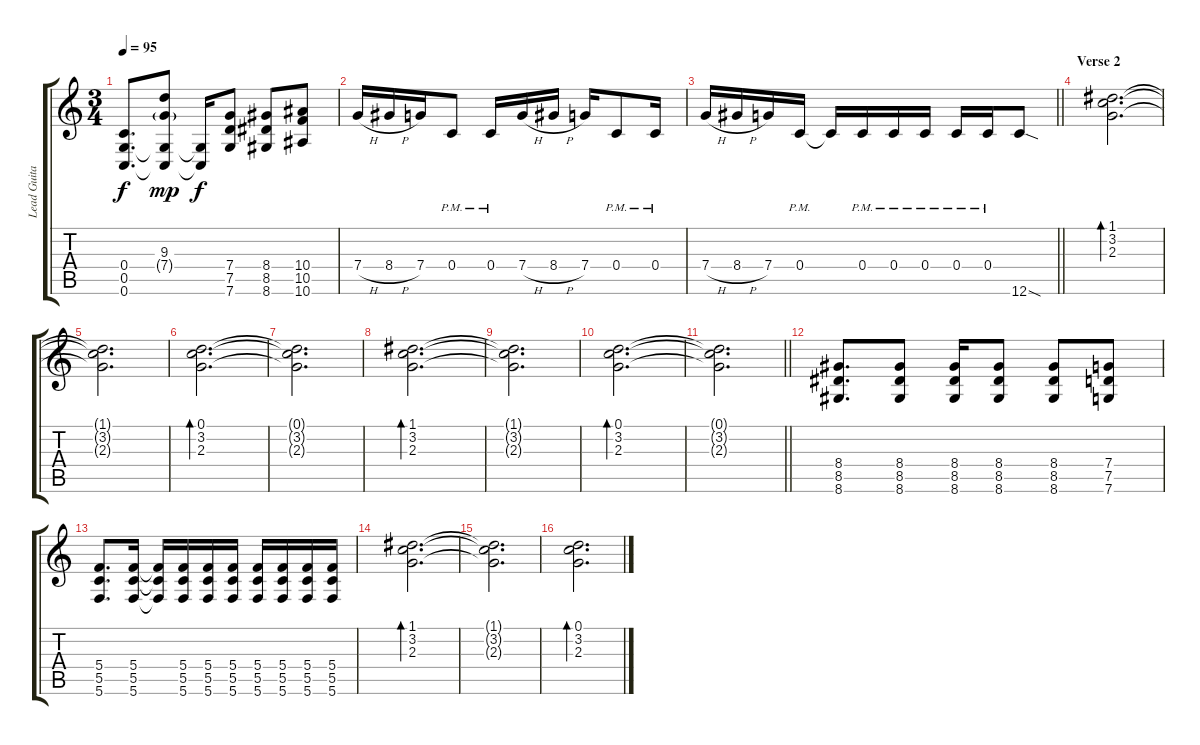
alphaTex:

\track ("Lead Guitar" "Lead Guita") {instrument distortionguitar}
\staff {score tabs}
\tuning (D4 A3 F3 C3 G2 C2) {hide}
\ts (3 4)
\tempo 95
\clef g2
\ks c
(0.4 0.5 0.6).8{d dy f} (9.3 7.4{g} 0.5{t} 0.6{t}).8{dy mp} (0.5{t} 0.6{t}).16{dy f} (7.4 7.5 7.6).8 (8.4 8.5 8.6).8 (10.4 10.5 10.6).8 |
7.4{h}.16 8.4{h}.16 7.4.16 0.4{pm}.8 0.4{pm}.16 7.4{h}.16 8.4{h}.16 7.4.16 0.4{pm}.8 0.4{pm}.16 |
\barLineRight lightlight
7.4{h}.16 8.4{h}.16 7.4.16 0.4{pm}.16 0.4{t}.16 0.4{pm}.16 0.4{pm}.16 0.4{pm}.16 0.4{pm}.16 0.4{pm}.16 12.6{sod}.8 |
\section ("" "Verse 2")
(1.1 3.2 2.3).2{d bd 60 volume 8} |
(1.1{t} 3.2{t} 2.3{t}).2{d} |
(0.1 3.2 2.3).2{d bd 60} |
(0.1{t} 3.2{t} 2.3{t}).2{d} |
(1.1 3.2 2.3).2{d bd 60} |
(1.1{t} 3.2{t} 2.3{t}).2{d} |
(0.1 3.2 2.3).2{d bd 60} |
\barLineRight lightlight
(0.1{t} 3.2{t} 2.3{t}).2{d} |
\section ("" "")
(8.4 8.5 8.6).8{d volume 12} (8.4 8.5 8.6).8 (8.4 8.5 8.6).16 (8.4 8.5 8.6).8 (8.4 8.5 8.6).8 (7.4 7.5 7.6).8 |
(5.4 5.5 5.6).8{d} (5.4 5.5 5.6).16 (5.4{t} 5.5{t} 5.6{t}).16 (5.4 5.5 5.6).16 (5.4 5.5 5.6).16 (5.4 5.5 5.6).16 (5.4 5.5 5.6).16 (5.4 5.5 5.6).16 (5.4 5.5 5.6).16 (5.4 5.5 5.6).16 |
(1.1 3.2 2.3).2{d bd 60 volume 8} |
(1.1{t} 3.2{t} 2.3{t}).2{d} |
(0.1 3.2 2.3).2{d bd 60}
